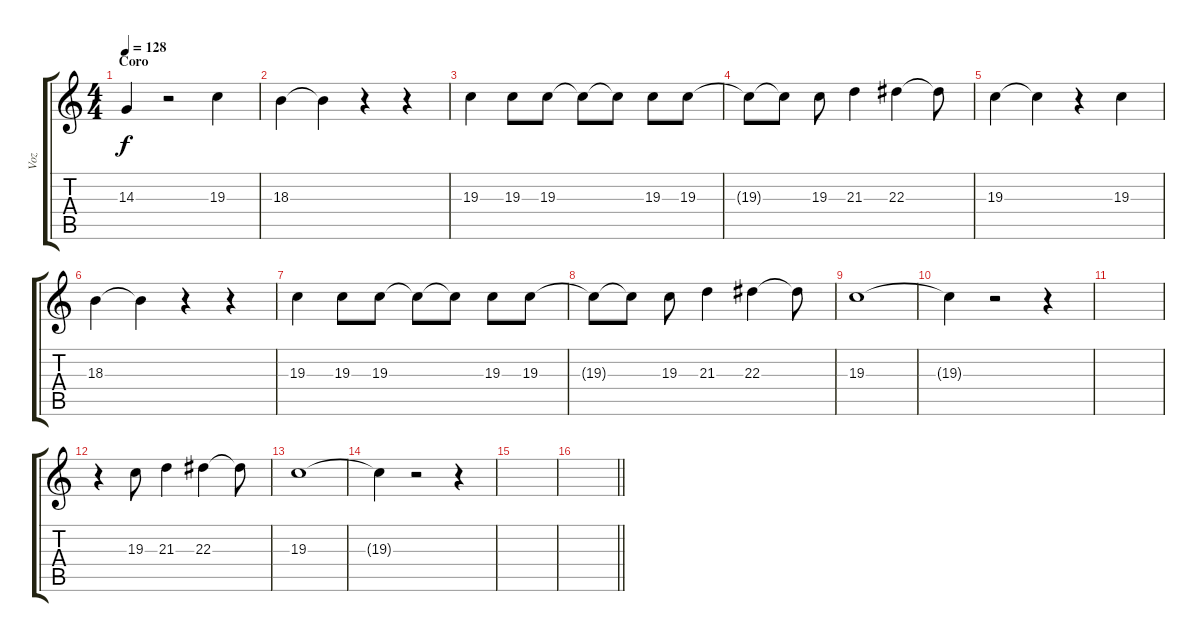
\track ("Voz " "Voz ") {instrument flute}
\staff {score tabs}
\tuning (D4 A3 F3 C3 G2 D2) {hide}
\ts (4 4)
\section ("" "Coro")
\tempo 128
\clef g2
\ks c
14.3.4{dy f} r.2 19.3.4 |
18.3.4 18.3{t}.4 r.4 r.4 |
19.3.4 19.3.8 19.3.8 19.3{t}.8 19.3{t}.8 19.3.8 19.3.8 |
19.3{t}.8 19.3{t}.8 19.3.8 21.3.4 22.3.4 22.3{t}.8 |
19.3.4 19.3{t}.4 r.4 19.3.4 |
18.3.4 18.3{t}.4 r.4 r.4 |
19.3.4 19.3.8 19.3.8 19.3{t}.8 19.3{t}.8 19.3.8 19.3.8 |
19.3{t}.8 19.3{t}.8 19.3.8 21.3.4 22.3.4 22.3{t}.8 |
19.3.1 |
19.3{t}.4 r.2 r.4 |
|
r.4 19.3.8 21.3.4 22.3.4 22.3{t}.8 |
19.3.1 |
19.3{t}.4 r.2 r.4 |
|
\barLineRight lightlight
